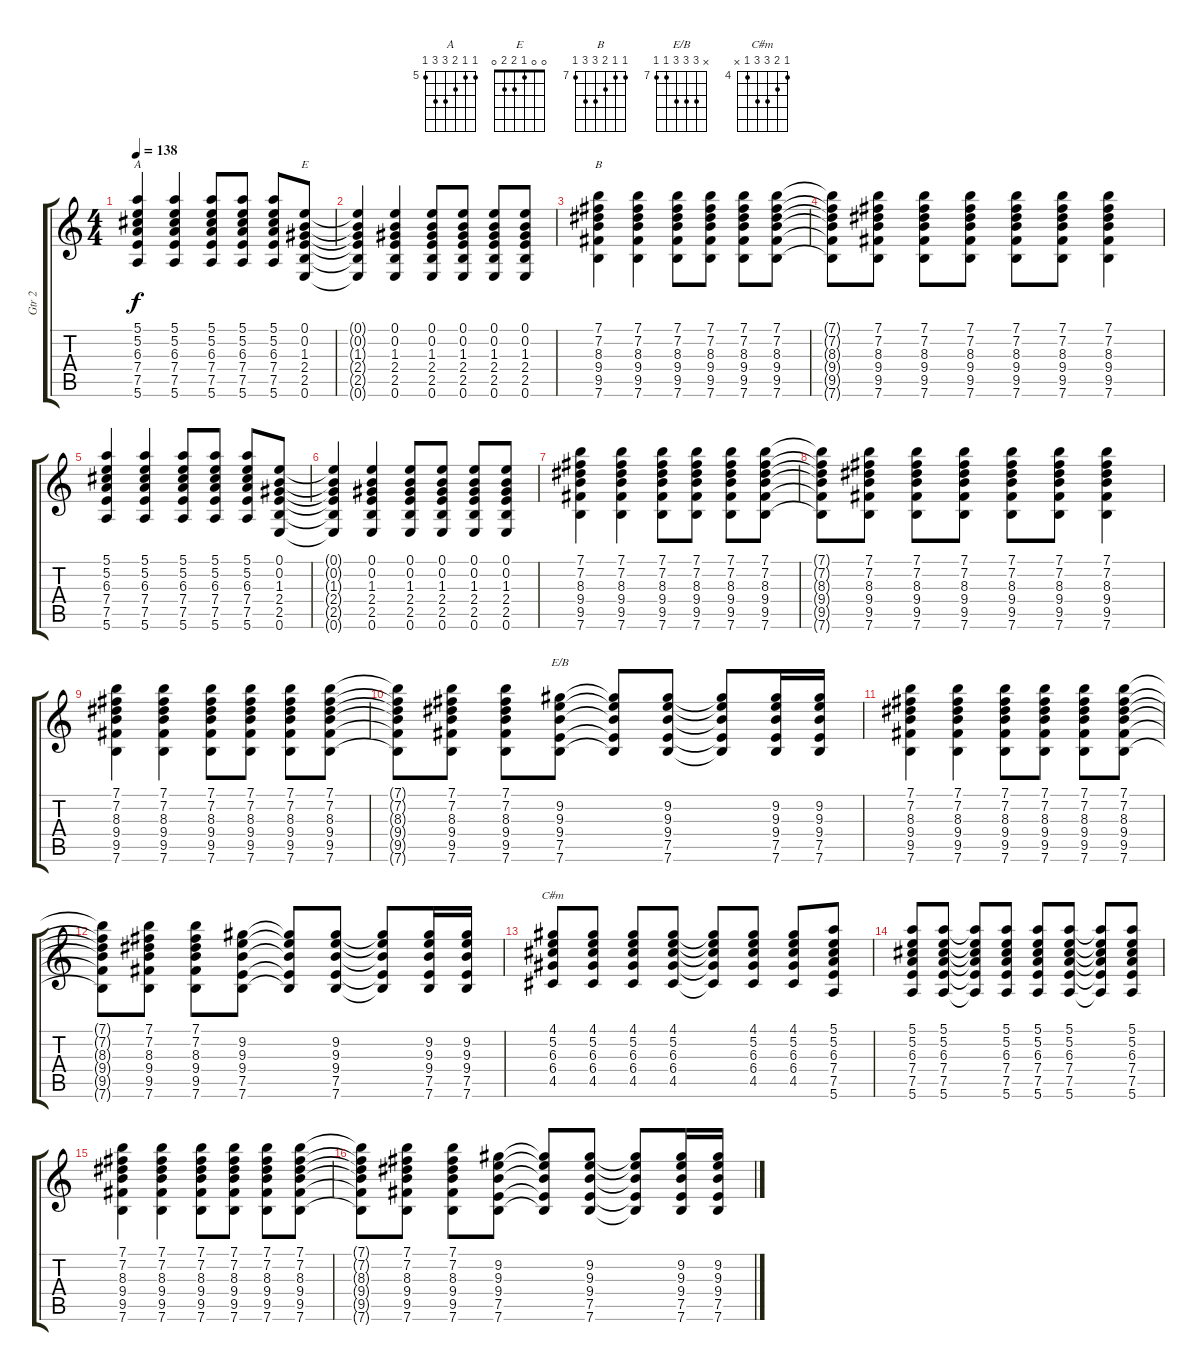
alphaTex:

\track ("Gtr 2" "Gtr 2") {instrument distortionguitar}
\staff {score tabs}
\tuning (E4 B3 G3 D3 A2 E2) {hide}
\chord ("A" 5 5 6 7 7 5) {firstfret 5}
\chord ("E" 0 0 1 2 2 0)
\chord ("B" 7 7 8 9 9 7) {firstfret 7}
\chord ("E/B" x 9 9 9 7 7) {firstfret 7}
\chord ("C#m" 4 5 6 6 4 x) {firstfret 4}
\ts (4 4)
\tempo 138
\clef g2
\ks c
(5.1 5.2 6.3 7.4 7.5 5.6).4{ch "A" dy f} (5.1 5.2 6.3 7.4 7.5 5.6).4 (5.1 5.2 6.3 7.4 7.5 5.6).8 (5.1 5.2 6.3 7.4 7.5 5.6).8 (5.1 5.2 6.3 7.4 7.5 5.6).8 (0.1 0.2 1.3 2.4 2.5 0.6).8{ch "E"} |
(0.1{t} 0.2{t} 1.3{t} 2.4{t} 2.5{t} 0.6{t}).4 (0.1 0.2 1.3 2.4 2.5 0.6).4 (0.1 0.2 1.3 2.4 2.5 0.6).8 (0.1 0.2 1.3 2.4 2.5 0.6).8 (0.1 0.2 1.3 2.4 2.5 0.6).8 (0.1 0.2 1.3 2.4 2.5 0.6).8 |
(7.1 7.2 8.3 9.4 9.5 7.6).4{ch "B"} (7.1 7.2 8.3 9.4 9.5 7.6).4 (7.1 7.2 8.3 9.4 9.5 7.6).8 (7.1 7.2 8.3 9.4 9.5 7.6).8 (7.1 7.2 8.3 9.4 9.5 7.6).8 (7.1 7.2 8.3 9.4 9.5 7.6).8 |
(7.1{t} 7.2{t} 8.3{t} 9.4{t} 9.5{t} 7.6{t}).8 (7.1 7.2 8.3 9.4 9.5 7.6).8 (7.1 7.2 8.3 9.4 9.5 7.6).8 (7.1 7.2 8.3 9.4 9.5 7.6).8 (7.1 7.2 8.3 9.4 9.5 7.6).8 (7.1 7.2 8.3 9.4 9.5 7.6).8 (7.1 7.2 8.3 9.4 9.5 7.6).4 |
(5.1 5.2 6.3 7.4 7.5 5.6).4 (5.1 5.2 6.3 7.4 7.5 5.6).4 (5.1 5.2 6.3 7.4 7.5 5.6).8 (5.1 5.2 6.3 7.4 7.5 5.6).8 (5.1 5.2 6.3 7.4 7.5 5.6).8 (0.1 0.2 1.3 2.4 2.5 0.6).8 |
(0.1{t} 0.2{t} 1.3{t} 2.4{t} 2.5{t} 0.6{t}).4 (0.1 0.2 1.3 2.4 2.5 0.6).4 (0.1 0.2 1.3 2.4 2.5 0.6).8 (0.1 0.2 1.3 2.4 2.5 0.6).8 (0.1 0.2 1.3 2.4 2.5 0.6).8 (0.1 0.2 1.3 2.4 2.5 0.6).8 |
(7.1 7.2 8.3 9.4 9.5 7.6).4 (7.1 7.2 8.3 9.4 9.5 7.6).4 (7.1 7.2 8.3 9.4 9.5 7.6).8 (7.1 7.2 8.3 9.4 9.5 7.6).8 (7.1 7.2 8.3 9.4 9.5 7.6).8 (7.1 7.2 8.3 9.4 9.5 7.6).8 |
(7.1{t} 7.2{t} 8.3{t} 9.4{t} 9.5{t} 7.6{t}).8 (7.1 7.2 8.3 9.4 9.5 7.6).8 (7.1 7.2 8.3 9.4 9.5 7.6).8 (7.1 7.2 8.3 9.4 9.5 7.6).8 (7.1 7.2 8.3 9.4 9.5 7.6).8 (7.1 7.2 8.3 9.4 9.5 7.6).8 (7.1 7.2 8.3 9.4 9.5 7.6).4 |
(7.1 7.2 8.3 9.4 9.5 7.6).4 (7.1 7.2 8.3 9.4 9.5 7.6).4 (7.1 7.2 8.3 9.4 9.5 7.6).8 (7.1 7.2 8.3 9.4 9.5 7.6).8 (7.1 7.2 8.3 9.4 9.5 7.6).8 (7.1 7.2 8.3 9.4 9.5 7.6).8 |
(7.1{t} 7.2{t} 8.3{t} 9.4{t} 9.5{t} 7.6{t}).8 (7.1 7.2 8.3 9.4 9.5 7.6).8 (7.1 7.2 8.3 9.4 9.5 7.6).8 (9.2 9.3 9.4 7.5 7.6).8{ch "E/B"} (9.2{t} 9.3{t} 9.4{t} 7.5{t} 7.6{t}).8 (9.2 9.3 9.4 7.5 7.6).8 (9.2{t} 9.3{t} 9.4{t} 7.5{t} 7.6{t}).8 (9.2 9.3 9.4 7.5 7.6).16 (9.2 9.3 9.4 7.5 7.6).16 |
(7.1 7.2 8.3 9.4 9.5 7.6).4 (7.1 7.2 8.3 9.4 9.5 7.6).4 (7.1 7.2 8.3 9.4 9.5 7.6).8 (7.1 7.2 8.3 9.4 9.5 7.6).8 (7.1 7.2 8.3 9.4 9.5 7.6).8 (7.1 7.2 8.3 9.4 9.5 7.6).8 |
(7.1{t} 7.2{t} 8.3{t} 9.4{t} 9.5{t} 7.6{t}).8 (7.1 7.2 8.3 9.4 9.5 7.6).8 (7.1 7.2 8.3 9.4 9.5 7.6).8 (9.2 9.3 9.4 7.5 7.6).8 (9.2{t} 9.3{t} 9.4{t} 7.5{t} 7.6{t}).8 (9.2 9.3 9.4 7.5 7.6).8 (9.2{t} 9.3{t} 9.4{t} 7.5{t} 7.6{t}).8 (9.2 9.3 9.4 7.5 7.6).16 (9.2 9.3 9.4 7.5 7.6).16 |
(4.1 5.2 6.3 6.4 4.5).8{ch "C#m"} (4.1 5.2 6.3 6.4 4.5).8 (4.1 5.2 6.3 6.4 4.5).8 (4.1 5.2 6.3 6.4 4.5).8 (4.1{t} 5.2{t} 6.3{t} 6.4{t} 4.5{t}).8 (4.1 5.2 6.3 6.4 4.5).8 (4.1 5.2 6.3 6.4 4.5).8 (5.1 5.2 6.3 7.4 7.5 5.6).8 |
(5.1 5.2 6.3 7.4 7.5 5.6).8 (5.1 5.2 6.3 7.4 7.5 5.6).8 (5.1{t} 5.2{t} 6.3{t} 7.4{t} 7.5{t} 5.6{t}).8 (5.1 5.2 6.3 7.4 7.5 5.6).8 (5.1 5.2 6.3 7.4 7.5 5.6).8 (5.1 5.2 6.3 7.4 7.5 5.6).8 (5.1{t} 5.2{t} 6.3{t} 7.4{t} 7.5{t} 5.6{t}).8 (5.1 5.2 6.3 7.4 7.5 5.6).8 |
(7.1 7.2 8.3 9.4 9.5 7.6).4 (7.1 7.2 8.3 9.4 9.5 7.6).4 (7.1 7.2 8.3 9.4 9.5 7.6).8 (7.1 7.2 8.3 9.4 9.5 7.6).8 (7.1 7.2 8.3 9.4 9.5 7.6).8 (7.1 7.2 8.3 9.4 9.5 7.6).8 |
(7.1{t} 7.2{t} 8.3{t} 9.4{t} 9.5{t} 7.6{t}).8 (7.1 7.2 8.3 9.4 9.5 7.6).8 (7.1 7.2 8.3 9.4 9.5 7.6).8 (9.2 9.3 9.4 7.5 7.6).8 (9.2{t} 9.3{t} 9.4{t} 7.5{t} 7.6{t}).8 (9.2 9.3 9.4 7.5 7.6).8 (9.2{t} 9.3{t} 9.4{t} 7.5{t} 7.6{t}).8 (9.2 9.3 9.4 7.5 7.6).16 (9.2 9.3 9.4 7.5 7.6).16
